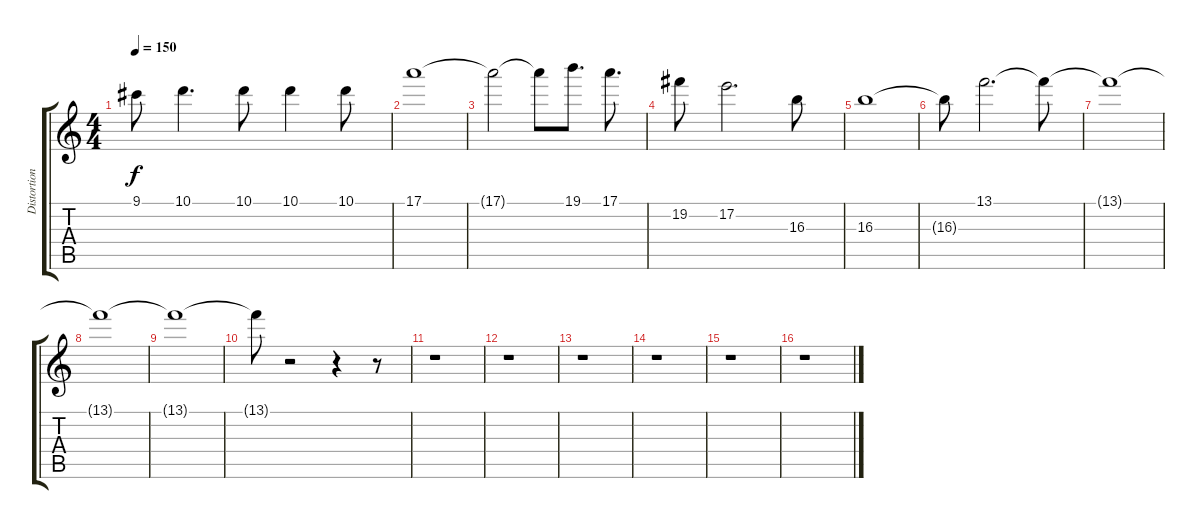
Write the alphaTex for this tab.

\track ("Distortion Guitar (harmony) (echo)" "Distortion") {instrument distortionguitar}
\staff {score tabs}
\tuning (E4 B3 G3 D3 A2 E2) {hide}
\ts (4 4)
\tempo 150
\clef g2
\ks c
9.1.8{dy f} 10.1.4{d} 10.1.8 10.1.4 10.1.8 |
17.1.1 |
17.1{t}.2 17.1{t}.8 19.1.8{d} 17.1.8{d} |
19.2.8 17.2.2{d} 16.3.8 |
16.3.1 |
16.3{t}.8 13.1.2{d} 13.1{t}.8 |
13.1{t}.1 |
13.1{t}.1 |
13.1{t}.1 |
13.1{t}.8 r.2 r.4 r.8 |
r.1 |
r.1 |
r.1 |
r.1 |
r.1 |
r.1
